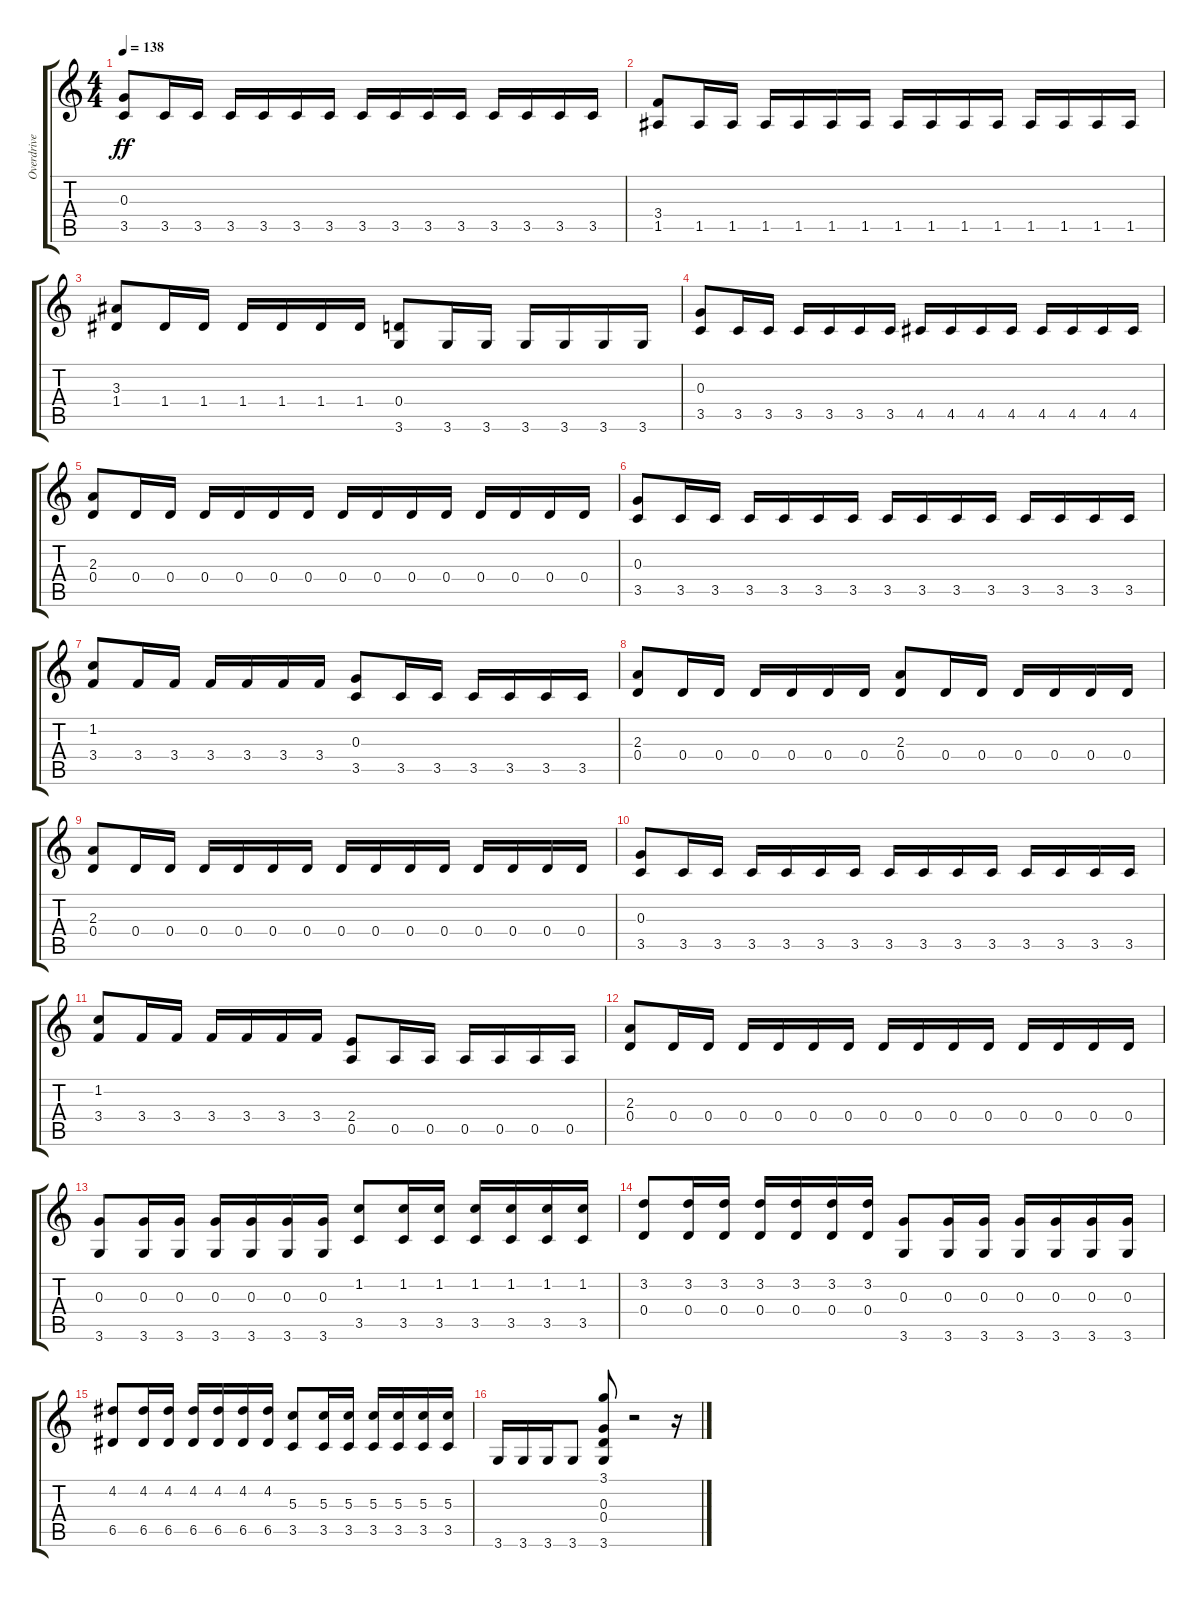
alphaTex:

\track ("Overdrive guitar -1" "Overdrive ") {instrument distortionguitar}
\staff {score tabs}
\tuning (E4 B3 G3 D3 A2 E2) {hide}
\ts (4 4)
\tempo 138
\clef g2
\ks c
(0.3 3.5).8{dy ff} 3.5.16 3.5.16 3.5.16 3.5.16 3.5.16 3.5.16 3.5.16 3.5.16 3.5.16 3.5.16 3.5.16 3.5.16 3.5.16 3.5.16 |
(3.4 1.5).8 1.5.16 1.5.16 1.5.16 1.5.16 1.5.16 1.5.16 1.5.16 1.5.16 1.5.16 1.5.16 1.5.16 1.5.16 1.5.16 1.5.16 |
(3.3 1.4).8 1.4.16 1.4.16 1.4.16 1.4.16 1.4.16 1.4.16 (0.4 3.6).8 3.6.16 3.6.16 3.6.16 3.6.16 3.6.16 3.6.16 |
(0.3 3.5).8 3.5.16 3.5.16 3.5.16 3.5.16 3.5.16 3.5.16 4.5.16 4.5.16 4.5.16 4.5.16 4.5.16 4.5.16 4.5.16 4.5.16 |
(2.3 0.4).8 0.4.16 0.4.16 0.4.16 0.4.16 0.4.16 0.4.16 0.4.16 0.4.16 0.4.16 0.4.16 0.4.16 0.4.16 0.4.16 0.4.16 |
(0.3 3.5).8 3.5.16 3.5.16 3.5.16 3.5.16 3.5.16 3.5.16 3.5.16 3.5.16 3.5.16 3.5.16 3.5.16 3.5.16 3.5.16 3.5.16 |
(1.2 3.4).8 3.4.16 3.4.16 3.4.16 3.4.16 3.4.16 3.4.16 (0.3 3.5).8 3.5.16 3.5.16 3.5.16 3.5.16 3.5.16 3.5.16 |
(2.3 0.4).8 0.4.16 0.4.16 0.4.16 0.4.16 0.4.16 0.4.16 (2.3 0.4).8 0.4.16 0.4.16 0.4.16 0.4.16 0.4.16 0.4.16 |
(2.3 0.4).8 0.4.16 0.4.16 0.4.16 0.4.16 0.4.16 0.4.16 0.4.16 0.4.16 0.4.16 0.4.16 0.4.16 0.4.16 0.4.16 0.4.16 |
(0.3 3.5).8 3.5.16 3.5.16 3.5.16 3.5.16 3.5.16 3.5.16 3.5.16 3.5.16 3.5.16 3.5.16 3.5.16 3.5.16 3.5.16 3.5.16 |
(1.2 3.4).8 3.4.16 3.4.16 3.4.16 3.4.16 3.4.16 3.4.16 (2.4 0.5).8 0.5.16 0.5.16 0.5.16 0.5.16 0.5.16 0.5.16 |
(2.3 0.4).8 0.4.16 0.4.16 0.4.16 0.4.16 0.4.16 0.4.16 0.4.16 0.4.16 0.4.16 0.4.16 0.4.16 0.4.16 0.4.16 0.4.16 |
(0.3 3.6).8 (0.3 3.6).16 (0.3 3.6).16 (0.3 3.6).16 (0.3 3.6).16 (0.3 3.6).16 (0.3 3.6).16 (1.2 3.5).8 (1.2 3.5).16 (1.2 3.5).16 (1.2 3.5).16 (1.2 3.5).16 (1.2 3.5).16 (1.2 3.5).16 |
(3.2 0.4).8 (3.2 0.4).16 (3.2 0.4).16 (3.2 0.4).16 (3.2 0.4).16 (3.2 0.4).16 (3.2 0.4).16 (0.3 3.6).8 (0.3 3.6).16 (0.3 3.6).16 (0.3 3.6).16 (0.3 3.6).16 (0.3 3.6).16 (0.3 3.6).16 |
(4.2 6.5).8 (4.2 6.5).16 (4.2 6.5).16 (4.2 6.5).16 (4.2 6.5).16 (4.2 6.5).16 (4.2 6.5).16 (5.3 3.5).8 (5.3 3.5).16 (5.3 3.5).16 (5.3 3.5).16 (5.3 3.5).16 (5.3 3.5).16 (5.3 3.5).16 |
3.6.16 3.6.16 3.6.16 3.6.8 (3.1 0.3 0.4 3.6).8 r.2 r.16
